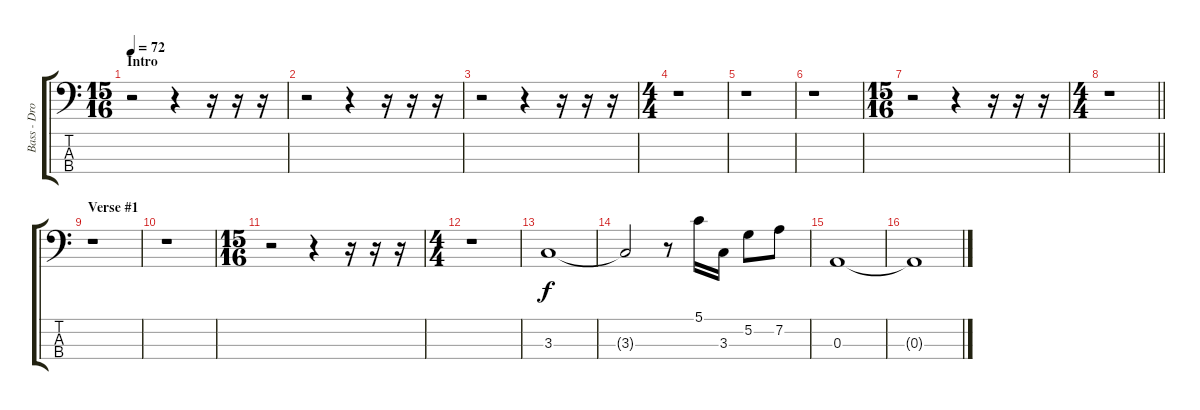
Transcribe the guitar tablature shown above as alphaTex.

\track ("Bass - Dropped D" "Bass - Dro") {instrument electricbassfinger}
\staff {score tabs}
\tuning (G2 D2 A1 D1) {hide}
\ts (15 16)
\section ("" "Intro")
\tempo 72
\clef f4
\ks c
r.2{dy f instrument electricbassfinger} r.4 r.16 r.16 r.16 |
r.2 r.4 r.16 r.16 r.16 |
r.2 r.4 r.16 r.16 r.16 |
\ts (4 4)
r.1 |
r.1 |
r.1 |
\ts (15 16)
r.2 r.4 r.16 r.16 r.16 |
\ts (4 4)
\barLineRight lightlight
r.1 |
\section ("" "Verse #1")
r.1 |
r.1 |
\ts (15 16)
r.2 r.4 r.16 r.16 r.16 |
\ts (4 4)
r.1 |
3.3.1 |
3.3{t}.2 r.8 5.1.16 3.3.16 5.2.8 7.2.8 |
0.3.1 |
0.3{t}.1
